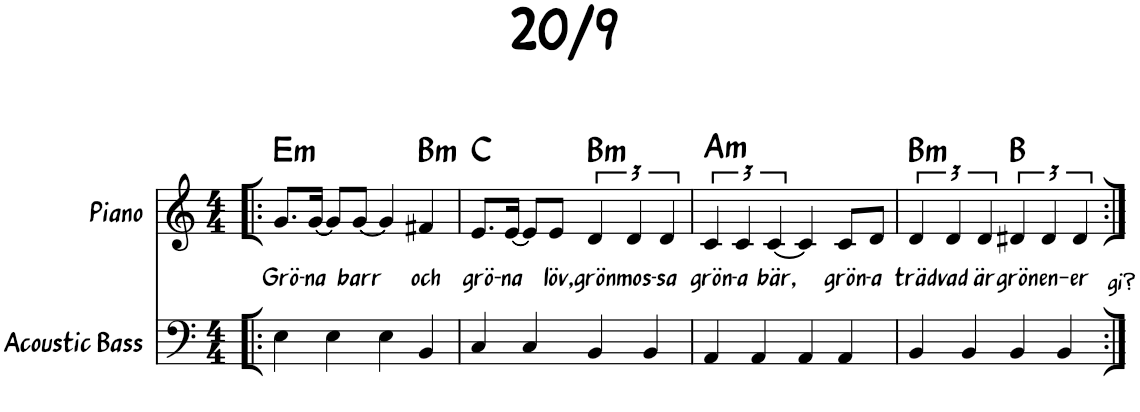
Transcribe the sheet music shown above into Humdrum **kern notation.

**kern	**kern	**text	**harte
*part2	*part1	*part1	*part1
*staff2	*staff1	*staff1	*
*I"Acoustic Bass	*I"Piano	*	*
*I'Bass	*I'Pno.	*	*
*clefF4	*clefG2	*	*
*Trd7c12	*	*	*
*k[]	*k[]	*	*
*M4/4	*M4/4	*	*
=1!|:	=1!|:	=1!|:	=1!|:
!	!	!LO:LY:b	!LO:H:kt=m
4E\	8.g/L	Grö-	E:min
!	!	!LO:LY:b	!
.	[16g/Jk	-na	.
4E\	8g/L]	.	.
!	!	!LO:LY:b	!
.	[8g/J	barr	.
4E\	4g/]	.	.
!	!	!LO:LY:b	!LO:H:kt=m
4BB/	4f#X/	och	B:min
=2	=2	=2	=2
!	!	!LO:LY:b	!
4C/	8.e/L	grö-	C:maj
!	!	!LO:LY:b	!
.	[16e/Jk	-na	.
4C/	8e/L]	.	.
!	!	!LO:LY:b	!
.	8e/J	löv,	.
!	!	!LO:LY:b	!LO:H:kt=m
4BB/	6d/	grön	B:min
!	!	!LO:LY:b	!
.	6d/	mos-	.
4BB/	.	.	.
!	!	!LO:LY:b	!
.	6d/	-sa	.
=3	=3	=3	=3
!	!	!LO:LY:b	!LO:H:kt=m
4AA/	6c/	grön-	A:min
!	!	!LO:LY:b	!
.	6c/	-a	.
4AA/	.	.	.
!	!	!LO:LY:b	!
.	[6c/	bär,	.
4AA/	4c/]	.	.
!	!	!LO:LY:b	!
4AA/	8c/L	grön-	.
!	!	!LO:LY:b	!
.	8d/J	-a	.
=4	=4	=4	=4
!	!	!LO:LY:b	!LO:H:kt=m
4BB/	6d/	träd	B:min
!	!	!LO:LY:b	!
.	6d/	vad	.
4BB/	.	.	.
!	!	!LO:LY:b	!
.	6d/	är	.
!	!	!LO:LY:b	!
4BB/	6d#X/	grön	B:maj
!	!	!LO:LY:b	!
.	6d#/	en-	.
4BB/	.	.	.
!	!LO:TX:b:t=gi?	!	!
!	!	!LO:LY:b	!
.	6d#/	-er	.
=:|!	=:|!	=:|!	=:|!
*-	*-	*-	*-
